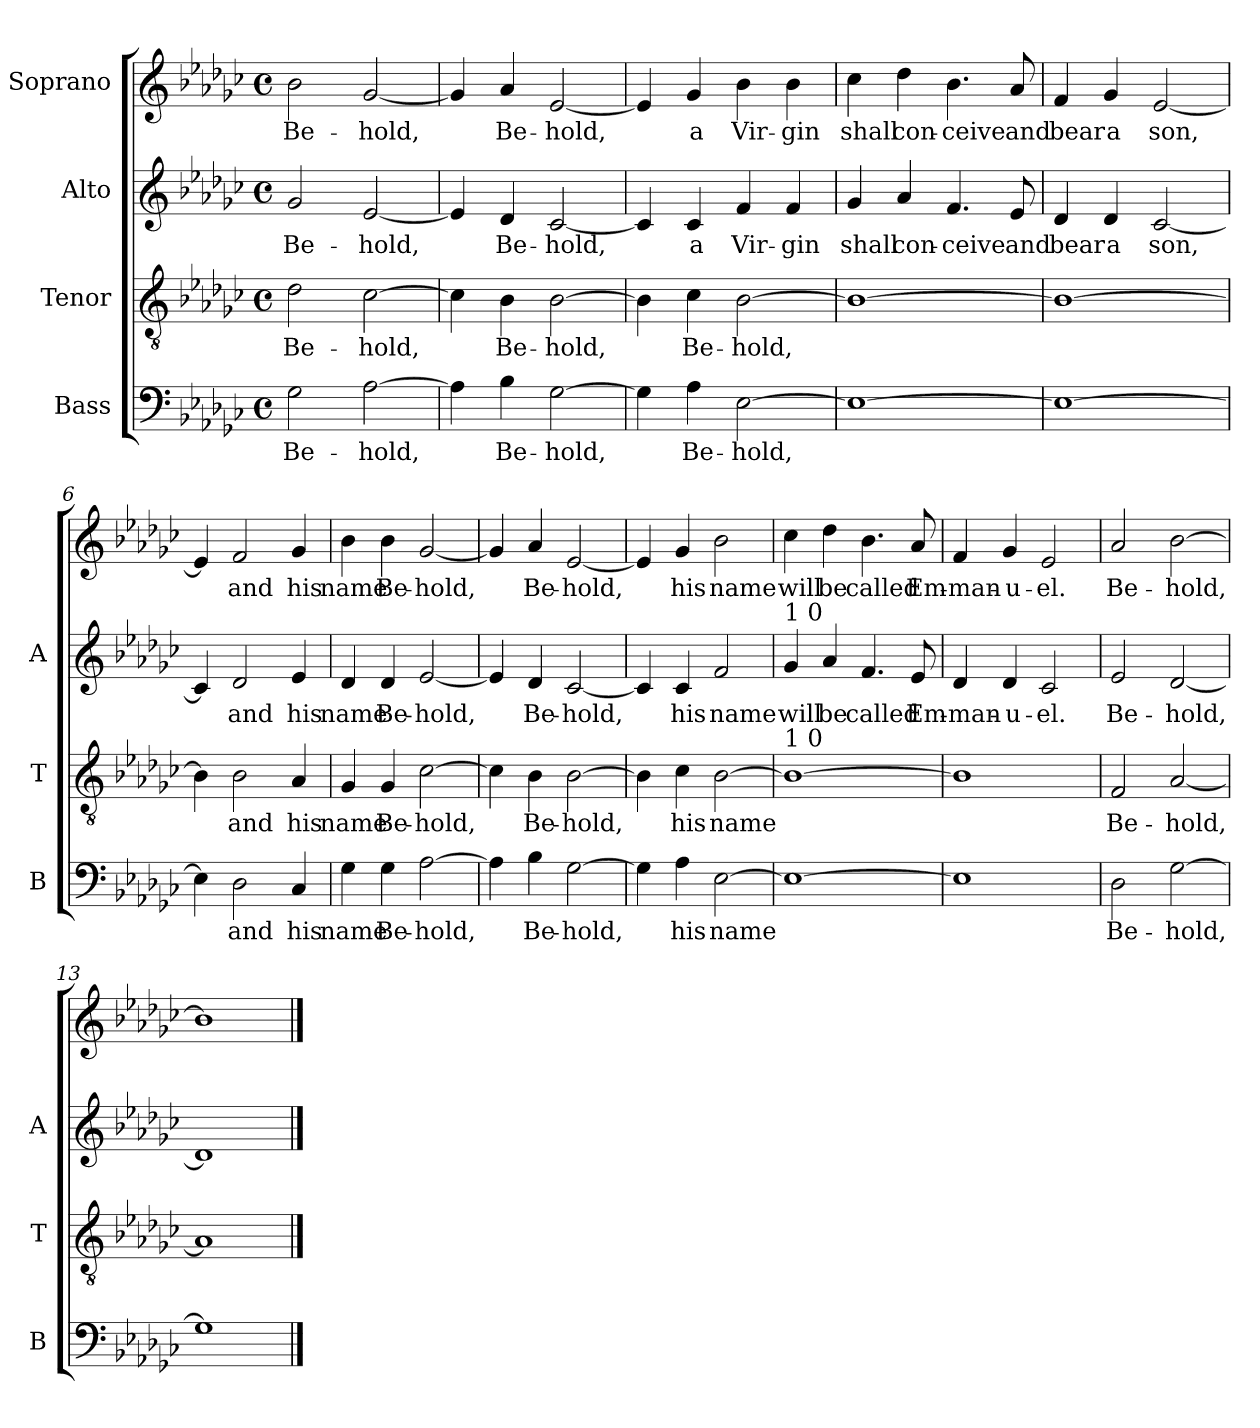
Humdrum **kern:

**kern	**text	**kern	**text	**kern	**text	**kern	**text
*part4	*part4	*part3	*part3	*part2	*part2	*part1	*part1
*staff4	*staff4	*staff3	*staff3	*staff2	*staff2	*staff1	*staff1
*I"Bass	*	*I"Tenor	*	*I"Alto	*	*I"Soprano	*
*I'B	*	*I'T	*	*I'A	*	*	*
*clefF4	*	*clefGv2	*	*clefG2	*	*clefG2	*
*k[b-e-a-d-g-c-]	*	*k[b-e-a-d-g-c-]	*	*k[b-e-a-d-g-c-]	*	*k[b-e-a-d-g-c-]	*
*G-:	*	*G-:	*	*G-:	*	*G-:	*
*M4/4	*	*M4/4	*	*M4/4	*	*M4/4	*
*met(c)	*	*met(c)	*	*met(c)	*	*met(c)	*
=1	=1	=1	=1	=1	=1	=1	=1
!	!LO:LY:b	!	!LO:LY:b	!	!LO:LY:b	!	!LO:LY:b
2G-\	Be-	2d-\	Be-	2g-/	Be-	2b-\	Be-
!	!LO:LY:b	!	!LO:LY:b	!	!LO:LY:b	!	!LO:LY:b
[>2A-\	-hold,	[>2c-\	-hold,	[<2e-/	-hold,	[<2g-/	-hold,
=2	=2	=2	=2	=2	=2	=2	=2
4A-\]	.	4c-\]	.	4e-/]	.	4g-/]	.
!	!LO:LY:b	!	!LO:LY:b	!	!LO:LY:b	!	!LO:LY:b
4B-\	Be-	4B-\	Be-	4d-/	Be-	4a-/	Be-
!	!LO:LY:b	!	!LO:LY:b	!	!LO:LY:b	!	!LO:LY:b
[>2G-\	-hold,	[>2B-\	-hold,	[<2c-/	-hold,	[<2e-/	-hold,
=3	=3	=3	=3	=3	=3	=3	=3
4G-\]	.	4B-\]	.	4c-/]	.	4e-/]	.
!	!LO:LY:b	!	!LO:LY:b	!	!LO:LY:b	!	!LO:LY:b
4A-\	Be-	4c-\	Be-	4c-/	a	4g-/	a
!	!LO:LY:b	!	!LO:LY:b	!	!LO:LY:b	!	!LO:LY:b
[>2E-\	-hold,	[>2B-\	-hold,	4f/	Vir-	4b-\	Vir-
!	!	!	!	!	!LO:LY:b	!	!LO:LY:b
.	.	.	.	4f/	-gin	4b-\	-gin
=4	=4	=4	=4	=4	=4	=4	=4
!	!	!	!	!	!LO:LY:b	!	!LO:LY:b
1E-_	.	1B-_	.	4g-/	shall	4cc-\	shall
!	!	!	!	!	!LO:LY:b	!	!LO:LY:b
.	.	.	.	4a-/	con-	4dd-\	con-
!	!	!	!	!	!LO:LY:b:rj	!	!LO:LY:b:rj
.	.	.	.	4.f/	-ceive	4.b-\	-ceive
!	!	!	!	!	!LO:LY:b	!	!LO:LY:b
.	.	.	.	8e-/	and	8a-/	and
=5	=5	=5	=5	=5	=5	=5	=5
!	!	!	!	!	!LO:LY:b	!	!LO:LY:b
1E-_	.	1B-_	.	4d-/	bear	4f/	bear
!	!	!	!	!	!LO:LY:b	!	!LO:LY:b
.	.	.	.	4d-/	a	4g-/	a
!	!	!	!	!	!LO:LY:b	!	!LO:LY:b
.	.	.	.	[<2c-/	son,	[<2e-/	son,
!!LO:LB:g=z
=6	=6	=6	=6	=6	=6	=6	=6
4E-\]	.	4B-\]	.	4c-/]	.	4e-/]	.
!	!LO:LY:b	!	!LO:LY:b	!	!LO:LY:b	!	!LO:LY:b
2D-\	and	2B-\	and	2d-/	and	2f/	and
!	!LO:LY:b	!	!LO:LY:b	!	!LO:LY:b	!	!LO:LY:b
4C-/	his	4A-/	his	4e-/	his	4g-/	his
=7	=7	=7	=7	=7	=7	=7	=7
!	!LO:LY:b	!	!LO:LY:b	!	!LO:LY:b	!	!LO:LY:b
4G-\	name	4G-/	name	4d-/	name	4b-\	name
!	!LO:LY:b	!	!LO:LY:b	!	!LO:LY:b	!	!LO:LY:b
4G-\	Be-	4G-/	Be-	4d-/	Be-	4b-\	Be-
!	!LO:LY:b	!	!LO:LY:b	!	!LO:LY:b	!	!LO:LY:b
[>2A-\	-hold,	[>2c-\	-hold,	[<2e-/	-hold,	[<2g-/	-hold,
=8	=8	=8	=8	=8	=8	=8	=8
4A-\]	.	4c-\]	.	4e-/]	.	4g-/]	.
!	!LO:LY:b	!	!LO:LY:b	!	!LO:LY:b	!	!LO:LY:b
4B-\	Be-	4B-\	Be-	4d-/	Be-	4a-/	Be-
!	!LO:LY:b	!	!LO:LY:b	!	!LO:LY:b	!	!LO:LY:b
[>2G-\	-hold,	[>2B-\	-hold,	[<2c-/	-hold,	[<2e-/	-hold,
=9	=9	=9	=9	=9	=9	=9	=9
4G-\]	.	4B-\]	.	4c-/]	.	4e-/]	.
!	!LO:LY:b	!	!LO:LY:b	!	!LO:LY:b	!	!LO:LY:b
4A-\	his	4c-\	his	4c-/	his	4g-/	his
!	!LO:LY:b	!	!LO:LY:b	!	!LO:LY:b	!	!LO:LY:b
[>2E-\	name	[>2B-\	name	2f/	name	2b-\	name
!!LO:PB:g=z
=10	=10	=10	=10	=10	=10	=10	=10
!	!	!	!	!LO:TX:a:t=1 0	!	!	!
!	!	!LO:TX:a:t=1 0	!	!	!	!	!
!	!	!	!	!	!LO:LY:b	!	!LO:LY:b
1E-_	.	1B-_	.	4g-/	will	4cc-\	will
!	!	!	!	!	!LO:LY:b	!	!LO:LY:b
.	.	.	.	4a-/	be	4dd-\	be
!	!	!	!	!	!LO:LY:b	!	!LO:LY:b
.	.	.	.	4.f/	called	4.b-\	called
!	!	!	!	!	!LO:LY:b	!	!LO:LY:b
.	.	.	.	8e-/	Em-	8a-/	Em-
=11	=11	=11	=11	=11	=11	=11	=11
!	!	!	!	!	!LO:LY:b	!	!LO:LY:b
1E-]	.	1B-]	.	4d-/	-man-	4f/	-man-
!	!	!	!	!	!LO:LY:b	!	!LO:LY:b
.	.	.	.	4d-/	-u-	4g-/	-u-
!	!	!	!	!	!LO:LY:b	!	!LO:LY:b
.	.	.	.	2c-/	-el.	2e-/	-el.
=12	=12	=12	=12	=12	=12	=12	=12
!	!LO:LY:b	!	!LO:LY:b	!	!LO:LY:b	!	!LO:LY:b
2D-\	Be-	2F/	Be-	2e-/	Be-	2a-/	Be-
!	!LO:LY:b	!	!LO:LY:b	!	!LO:LY:b	!	!LO:LY:b
[>2G-\	-hold,	[<2A-/	-hold,	[<2d-/	-hold,	[>2b-\	-hold,
=13	=13	=13	=13	=13	=13	=13	=13
1G-]	.	1A-]	.	1d-]	.	1b-]	.
==	==	==	==	==	==	==	==
*-	*-	*-	*-	*-	*-	*-	*-
